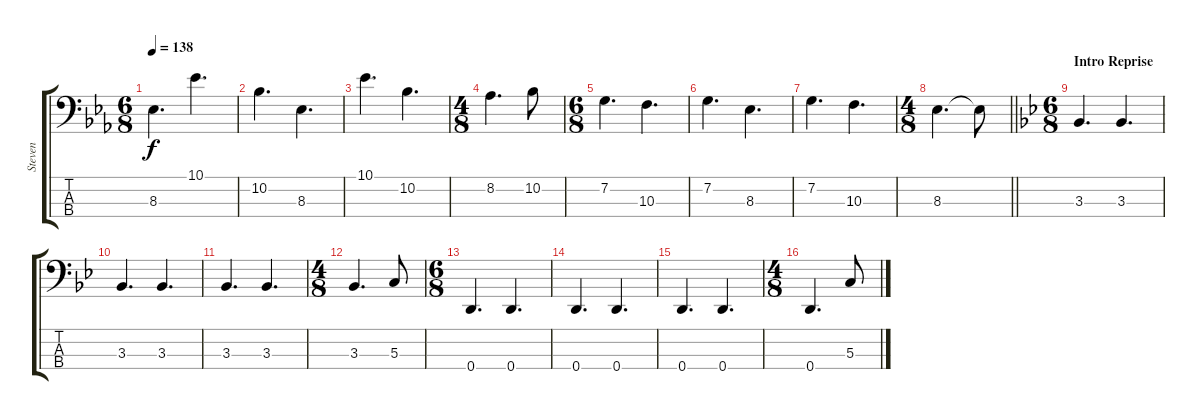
\track ("Steven" "Steven") {instrument electricbasspick}
\staff {score tabs}
\tuning (F2 C2 G1 D1) {hide}
\ts (6 8)
\tempo 138
\clef f4
\ks eb
8.3.4{d dy f} 10.1.4{d} |
10.2.4{d} 8.3.4{d} |
10.1.4{d} 10.2.4{d} |
\ts (4 8)
8.2.4{d} 10.2.8 |
\ts (6 8)
7.2.4{d} 10.3.4{d} |
7.2.4{d} 8.3.4{d} |
7.2.4{d} 10.3.4{d} |
\ts (4 8)
\barLineRight lightlight
8.3.4{d} 8.3{t}.8 |
\ts (6 8)
\section ("" "Intro Reprise")
\ks bb
3.3.4{d} 3.3.4{d} |
3.3.4{d} 3.3.4{d} |
3.3.4{d} 3.3.4{d} |
\ts (4 8)
3.3.4{d} 5.3.8 |
\ts (6 8)
0.4.4{d} 0.4.4{d} |
0.4.4{d} 0.4.4{d} |
0.4.4{d} 0.4.4{d} |
\ts (4 8)
0.4.4{d} 5.3.8
